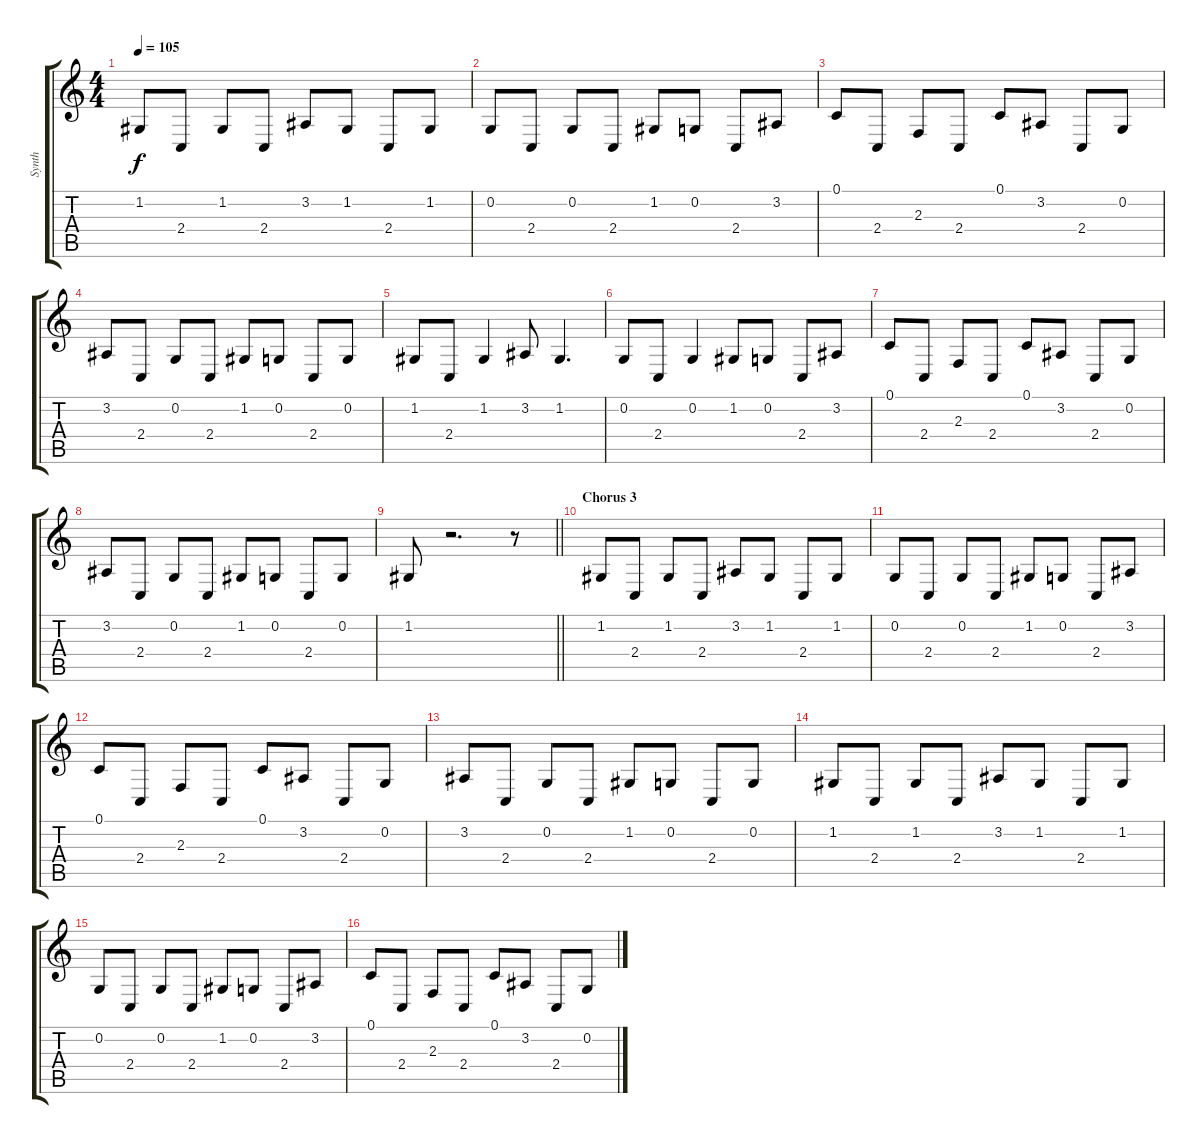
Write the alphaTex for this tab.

\track ("Synth" "Synth") {instrument lead2sawtooth}
\staff {score tabs}
\tuning (C4 G3 Eb3 Bb2 F2 C2) {hide}
\ts (4 4)
\tempo 105
\clef g2
\ks c
1.2.8{dy f} 2.4.8 1.2.8 2.4.8 3.2.8 1.2.8 2.4.8 1.2.8 |
0.2.8 2.4.8 0.2.8 2.4.8 1.2.8 0.2.8 2.4.8 3.2.8 |
0.1.8 2.4.8 2.3.8 2.4.8 0.1.8 3.2.8 2.4.8 0.2.8 |
3.2.8 2.4.8 0.2.8 2.4.8 1.2.8 0.2.8 2.4.8 0.2.8 |
1.2.8 2.4.8 1.2.4 3.2.8 1.2.4{d} |
0.2.8 2.4.8 0.2.4 1.2.8 0.2.8 2.4.8 3.2.8 |
0.1.8 2.4.8 2.3.8 2.4.8 0.1.8 3.2.8 2.4.8 0.2.8 |
3.2.8 2.4.8 0.2.8 2.4.8 1.2.8 0.2.8 2.4.8 0.2.8 |
\barLineRight lightlight
1.2.8 r.2{d} r.8 |
\section ("" "Chorus 3")
1.2.8 2.4.8 1.2.8 2.4.8 3.2.8 1.2.8 2.4.8 1.2.8 |
0.2.8 2.4.8 0.2.8 2.4.8 1.2.8 0.2.8 2.4.8 3.2.8 |
0.1.8 2.4.8 2.3.8 2.4.8 0.1.8 3.2.8 2.4.8 0.2.8 |
3.2.8 2.4.8 0.2.8 2.4.8 1.2.8 0.2.8 2.4.8 0.2.8 |
1.2.8 2.4.8 1.2.8 2.4.8 3.2.8 1.2.8 2.4.8 1.2.8 |
0.2.8 2.4.8 0.2.8 2.4.8 1.2.8 0.2.8 2.4.8 3.2.8 |
0.1.8 2.4.8 2.3.8 2.4.8 0.1.8 3.2.8 2.4.8 0.2.8
